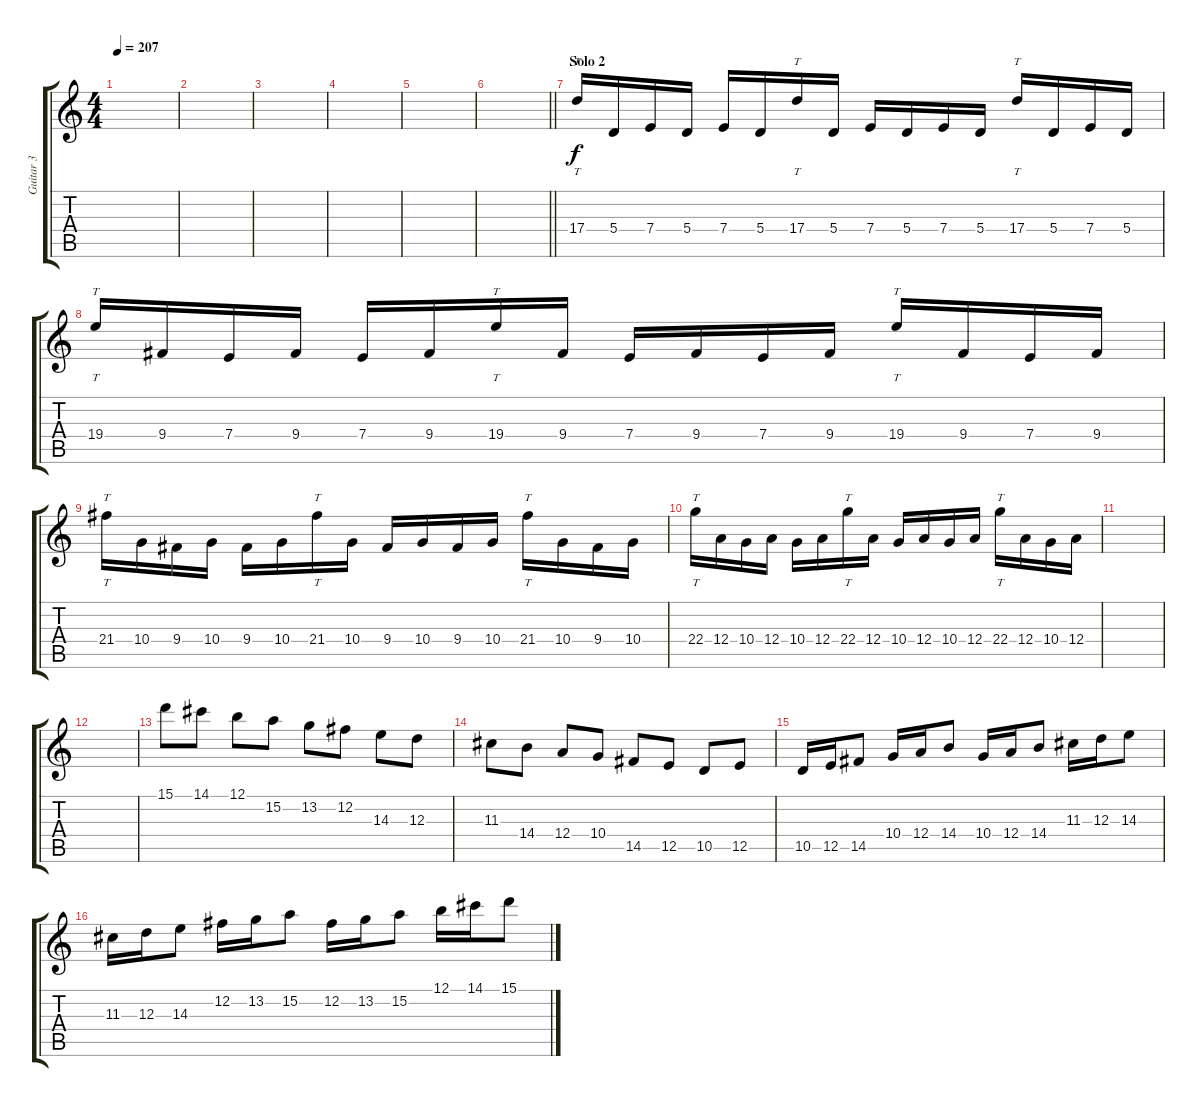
\track ("Guitar 3" "Guitar 3") {instrument distortionguitar}
\staff {score tabs}
\tuning (B3 Gb3 D3 A2 E2 B1) {hide}
\ts (4 4)
\tempo 207
\clef g2
\ks c
|
|
|
|
|
\barLineRight lightlight
|
\section ("" "Solo 2")
17.4.16{tt} 5.4.16 7.4.16 5.4.16 7.4.16 5.4.16 17.4.16{tt} 5.4.16 7.4.16 5.4.16 7.4.16 5.4.16 17.4.16{tt} 5.4.16 7.4.16 5.4.16 |
19.4.16{tt} 9.4.16 7.4.16 9.4.16 7.4.16 9.4.16 19.4.16{tt} 9.4.16 7.4.16 9.4.16 7.4.16 9.4.16 19.4.16{tt} 9.4.16 7.4.16 9.4.16 |
21.4.16{tt} 10.4.16 9.4.16 10.4.16 9.4.16 10.4.16 21.4.16{tt} 10.4.16 9.4.16 10.4.16 9.4.16 10.4.16 21.4.16{tt} 10.4.16 9.4.16 10.4.16 |
22.4.16{tt} 12.4.16 10.4.16 12.4.16 10.4.16 12.4.16 22.4.16{tt} 12.4.16 10.4.16 12.4.16 10.4.16 12.4.16 22.4.16{tt} 12.4.16 10.4.16 12.4.16 |
|
|
15.1.8{dy f} 14.1.8 12.1.8 15.2.8 13.2.8 12.2.8 14.3.8 12.3.8 |
11.3.8 14.4.8 12.4.8 10.4.8 14.5.8 12.5.8 10.5.8 12.5.8 |
10.5.16 12.5.16 14.5.8 10.4.16 12.4.16 14.4.8 10.4.16 12.4.16 14.4.8 11.3.16 12.3.16 14.3.8 |
11.3.16 12.3.16 14.3.8 12.2.16 13.2.16 15.2.8 12.2.16 13.2.16 15.2.8 12.1.16 14.1.16 15.1.8
